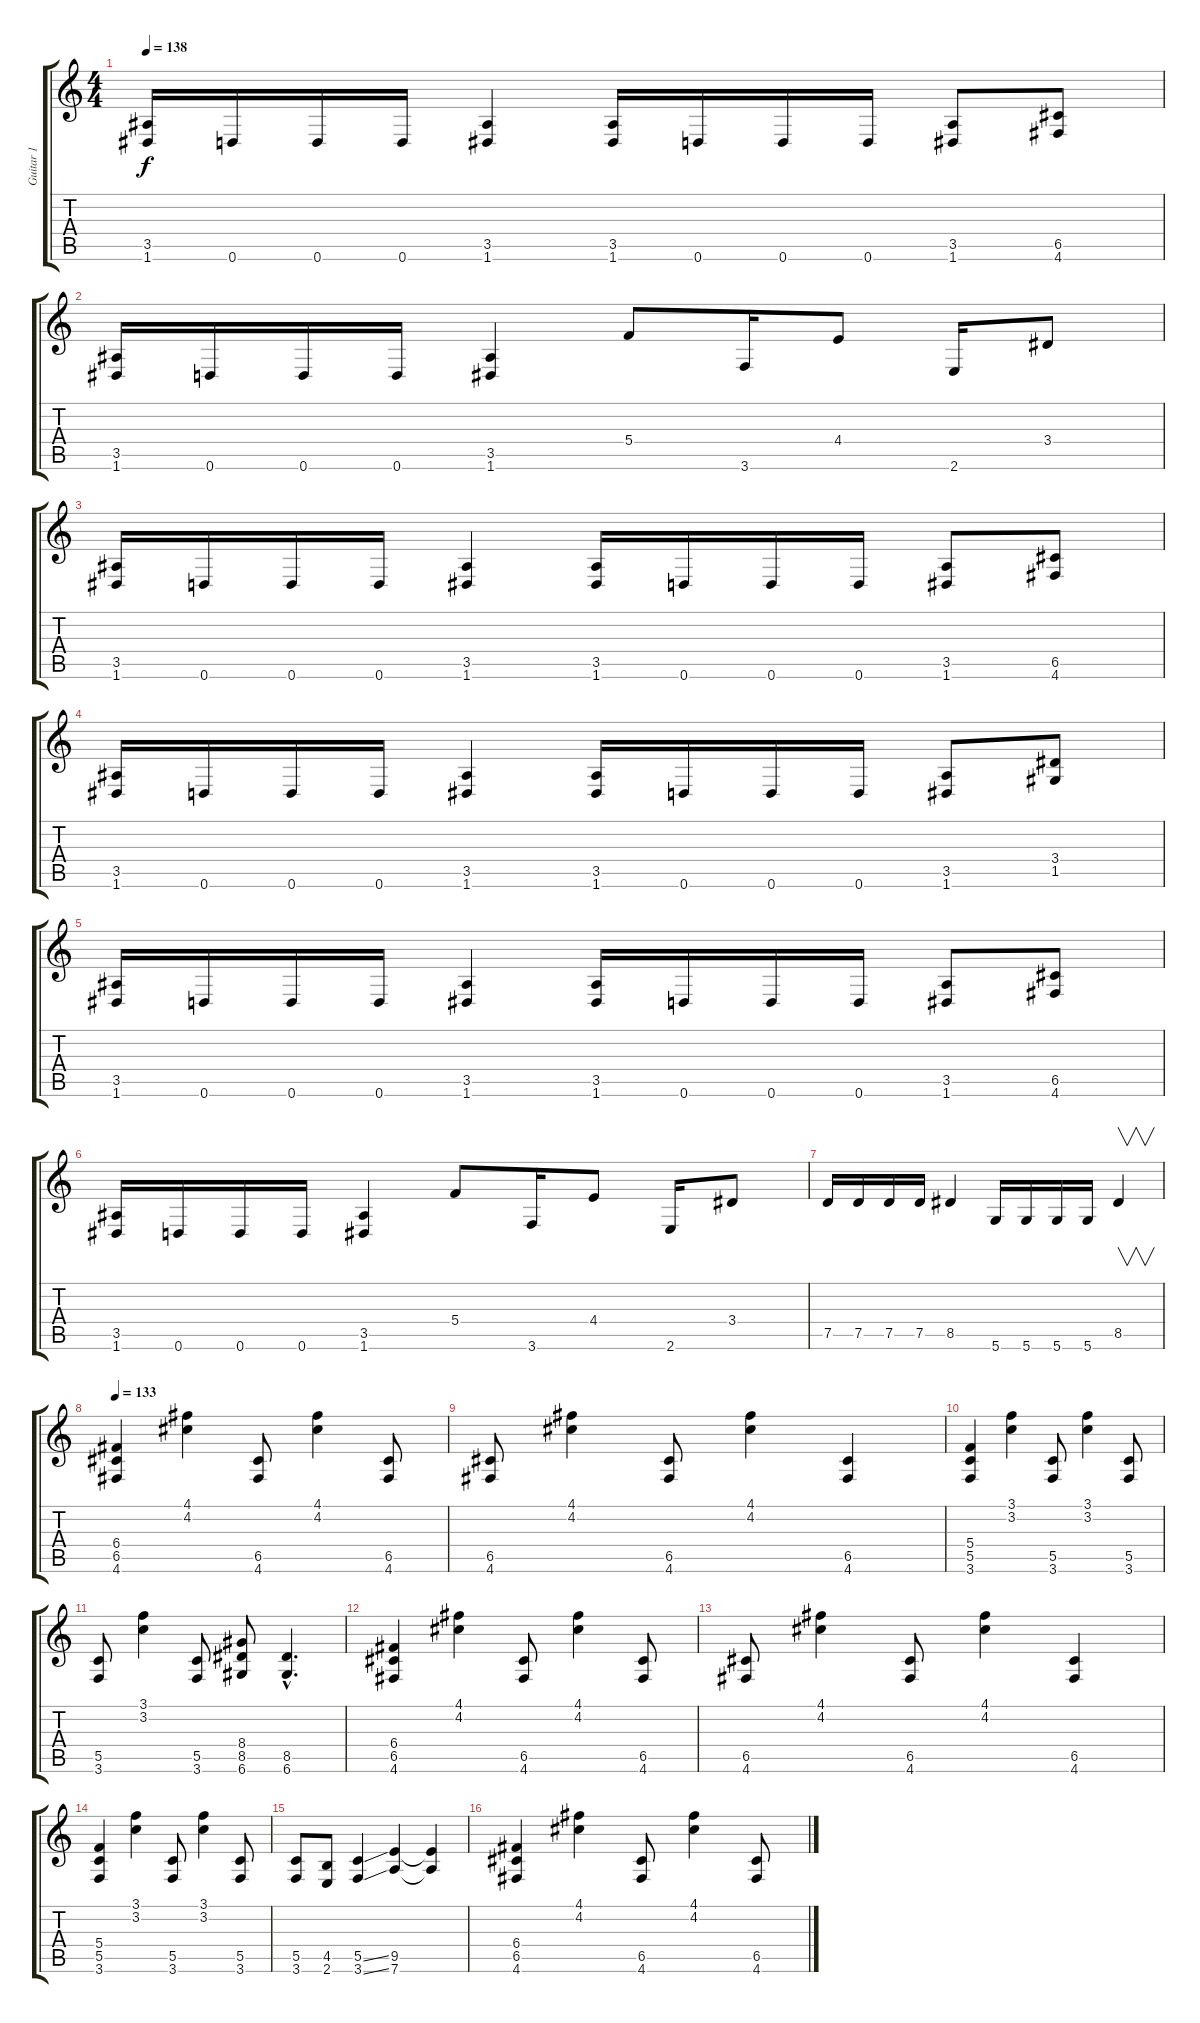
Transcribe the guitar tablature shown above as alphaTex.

\track ("Guitar 1" "Guitar 1") {instrument distortionguitar}
\staff {score tabs}
\tuning (D4 A3 F3 C3 G2 D2) {hide}
\ts (4 4)
\tempo 138
\clef g2
\ks c
(3.5 1.6).16{dy f} 0.6.16 0.6.16 0.6.16 (3.5 1.6).4 (3.5 1.6).16 0.6.16 0.6.16 0.6.16 (3.5 1.6).8 (6.5 4.6).8 |
(3.5 1.6).16 0.6.16 0.6.16 0.6.16 (3.5 1.6).4 5.4.8 3.6.16 4.4.8 2.6.16 3.4.8 |
(3.5 1.6).16 0.6.16 0.6.16 0.6.16 (3.5 1.6).4 (3.5 1.6).16 0.6.16 0.6.16 0.6.16 (3.5 1.6).8 (6.5 4.6).8 |
(3.5 1.6).16 0.6.16 0.6.16 0.6.16 (3.5 1.6).4 (3.5 1.6).16 0.6.16 0.6.16 0.6.16 (3.5 1.6).8 (3.4 1.5).8 |
(3.5 1.6).16 0.6.16 0.6.16 0.6.16 (3.5 1.6).4 (3.5 1.6).16 0.6.16 0.6.16 0.6.16 (3.5 1.6).8 (6.5 4.6).8 |
(3.5 1.6).16 0.6.16 0.6.16 0.6.16 (3.5 1.6).4 5.4.8 3.6.16 4.4.8 2.6.16 3.4.8 |
7.5.16 7.5.16 7.5.16 7.5.16 8.5.4 5.6.16 5.6.16 5.6.16 5.6.16 8.5.4{v} |
\tempo 133
(6.4 6.5 4.6).4 (4.1 4.2).4 (6.5 4.6).8 (4.1 4.2).4 (6.5 4.6).8 |
(6.5 4.6).8 (4.1 4.2).4 (6.5 4.6).8 (4.1 4.2).4 (6.5 4.6).4 |
(5.4 5.5 3.6).4 (3.1 3.2).4 (5.5 3.6).8 (3.1 3.2).4 (5.5 3.6).8 |
(5.5 3.6).8 (3.1 3.2).4 (5.5 3.6).8 (8.4 8.5 6.6).8 (8.5{hac} 6.6{hac}).4{d} |
(6.4 6.5 4.6).4 (4.1 4.2).4 (6.5 4.6).8 (4.1 4.2).4 (6.5 4.6).8 |
(6.5 4.6).8 (4.1 4.2).4 (6.5 4.6).8 (4.1 4.2).4 (6.5 4.6).4 |
(5.4 5.5 3.6).4 (3.1 3.2).4 (5.5 3.6).8 (3.1 3.2).4 (5.5 3.6).8 |
(5.5 3.6).8 (4.5 2.6).8 (5.5{ss} 3.6{ss}).4 (9.5 7.6).4 (9.5{t} 7.6{t}).4 |
(6.4 6.5 4.6).4 (4.1 4.2).4 (6.5 4.6).8 (4.1 4.2).4 (6.5 4.6).8
